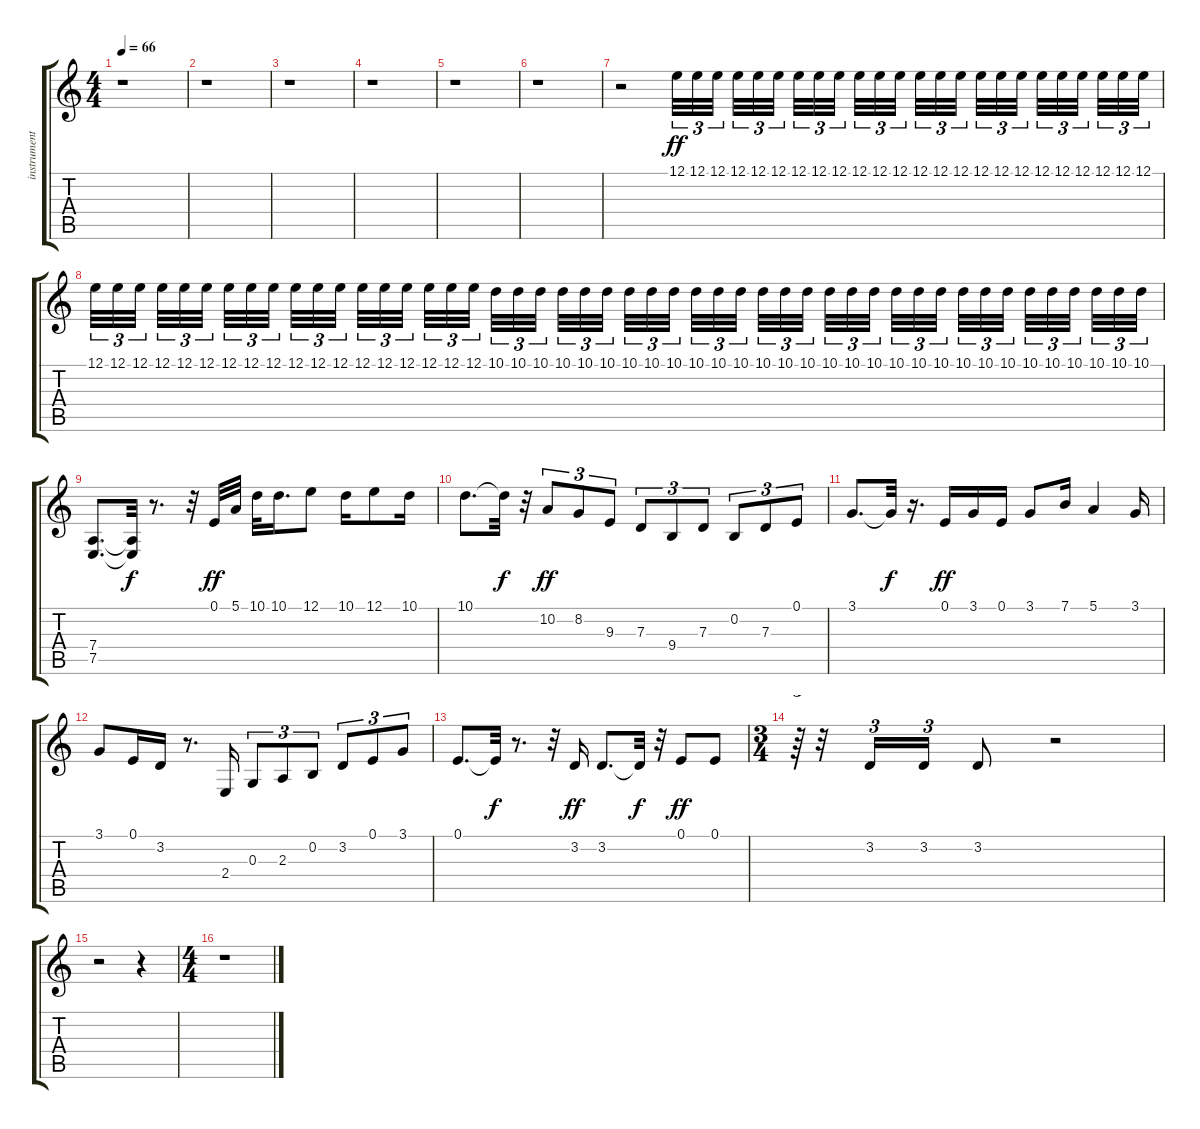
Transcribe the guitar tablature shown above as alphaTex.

\track ("instrument trad" "instrument") {instrument shamisen}
\staff {score tabs}
\tuning (E4 B3 G3 D3 A2 E2) {hide}
\ts (4 4)
\tempo 66
\clef g2
\ks c
r.1{dy ff} |
r.1 |
r.1 |
r.1 |
r.1 |
r.1 |
r.2 12.1.32{tu (3 2) volume 2} 12.1.32{tu (3 2) volume 3} 12.1.32{tu (3 2) volume 3} 12.1.32{tu (3 2) volume 3} 12.1.32{tu (3 2) volume 3} 12.1.32{tu (3 2) volume 4} 12.1.32{tu (3 2) volume 4} 12.1.32{tu (3 2) volume 4} 12.1.32{tu (3 2) volume 4} 12.1.32{tu (3 2) volume 4} 12.1.32{tu (3 2) volume 4} 12.1.32{tu (3 2) volume 5} 12.1.32{tu (3 2) volume 5} 12.1.32{tu (3 2) volume 5} 12.1.32{tu (3 2) volume 5} 12.1.32{tu (3 2) volume 6} 12.1.32{tu (3 2) volume 6} 12.1.32{tu (3 2) volume 6} 12.1.32{tu (3 2) volume 6} 12.1.32{tu (3 2) volume 6} 12.1.32{tu (3 2) volume 7} 12.1.32{tu (3 2) volume 7} 12.1.32{tu (3 2) volume 7} 12.1.32{tu (3 2) volume 7} |
12.1.32{tu (3 2) volume 8} 12.1.32{tu (3 2) volume 8} 12.1.32{tu (3 2) volume 8} 12.1.32{tu (3 2) volume 8} 12.1.32{tu (3 2) volume 8} 12.1.32{tu (3 2) volume 8} 12.1.32{tu (3 2) volume 9} 12.1.32{tu (3 2) volume 9} 12.1.32{tu (3 2) volume 9} 12.1.32{tu (3 2) volume 9} 12.1.32{tu (3 2) volume 10} 12.1.32{tu (3 2) volume 10} 12.1.32{tu (3 2) volume 10} 12.1.32{tu (3 2) volume 10} 12.1.32{tu (3 2) volume 10} 12.1.32{tu (3 2) volume 11} 12.1.32{tu (3 2) volume 11} 12.1.32{tu (3 2) volume 11} 10.1.32{tu (3 2) volume 11} 10.1.32{tu (3 2) volume 11} 10.1.32{tu (3 2) volume 12} 10.1.32{tu (3 2) volume 12} 10.1.32{tu (3 2) volume 12} 10.1.32{tu (3 2) volume 12} 10.1.32{tu (3 2) volume 12} 10.1.32{tu (3 2)} 10.1.32{tu (3 2)} 10.1.32{tu (3 2)} 10.1.32{tu (3 2)} 10.1.32{tu (3 2)} 10.1.32{tu (3 2)} 10.1.32{tu (3 2)} 10.1.32{tu (3 2)} 10.1.32{tu (3 2)} 10.1.32{tu (3 2)} 10.1.32{tu (3 2)} 10.1.32{tu (3 2)} 10.1.32{tu (3 2)} 10.1.32{tu (3 2)} 10.1.32{tu (3 2)} 10.1.32{tu (3 2)} 10.1.32{tu (3 2)} 10.1.32{tu (3 2)} 10.1.32{tu (3 2)} 10.1.32{tu (3 2)} 10.1.32{tu (3 2)} 10.1.32{tu (3 2)} 10.1.32{tu (3 2)} |
(7.4 7.5).8{d} (7.4{t} 7.5{t}).32{dy f} r.8{d} r.32 0.1.32{dy ff} 5.1.32 10.1.32 10.1.16{d} 12.1.8 10.1.16 12.1.8 10.1.16 |
10.1.8{d} 10.1{t}.32{dy f} r.32 10.2.8{tu (3 2) dy ff} 8.2.8{tu (3 2)} 9.3.8{tu (3 2)} 7.3.8{tu (3 2)} 9.4.8{tu (3 2)} 7.3.8{tu (3 2)} 0.2.8{tu (3 2)} 7.3.8{tu (3 2)} 0.1.8{tu (3 2)} |
3.1.8{d} 3.1{t}.32{dy f} r.16{d} 0.1.16{dy ff} 3.1.16 0.1.16 3.1.8 7.1.16 5.1.4 3.1.16 |
3.1.8 0.1.16 3.2.16 r.8{d} 2.4.16 0.3.8{tu (3 2)} 2.3.8{tu (3 2)} 0.2.8{tu (3 2)} 3.2.8{tu (3 2)} 0.1.8{tu (3 2)} 3.1.8{tu (3 2)} |
0.1.8{d} 0.1{t}.32{dy f} r.8{d} r.32 3.2.16{dy ff} 3.2.8{d} 3.2{t}.32{dy f} r.32 0.1.8{dy ff} 0.1.8 |
\ts (3 4)
r.64{tu (3 2)} r.32 3.2.16{tu (3 2)} 3.2.16{tu (3 2)} 3.2.8 r.2 |
r.2 r.4 |
\ts (4 4)
r.1
